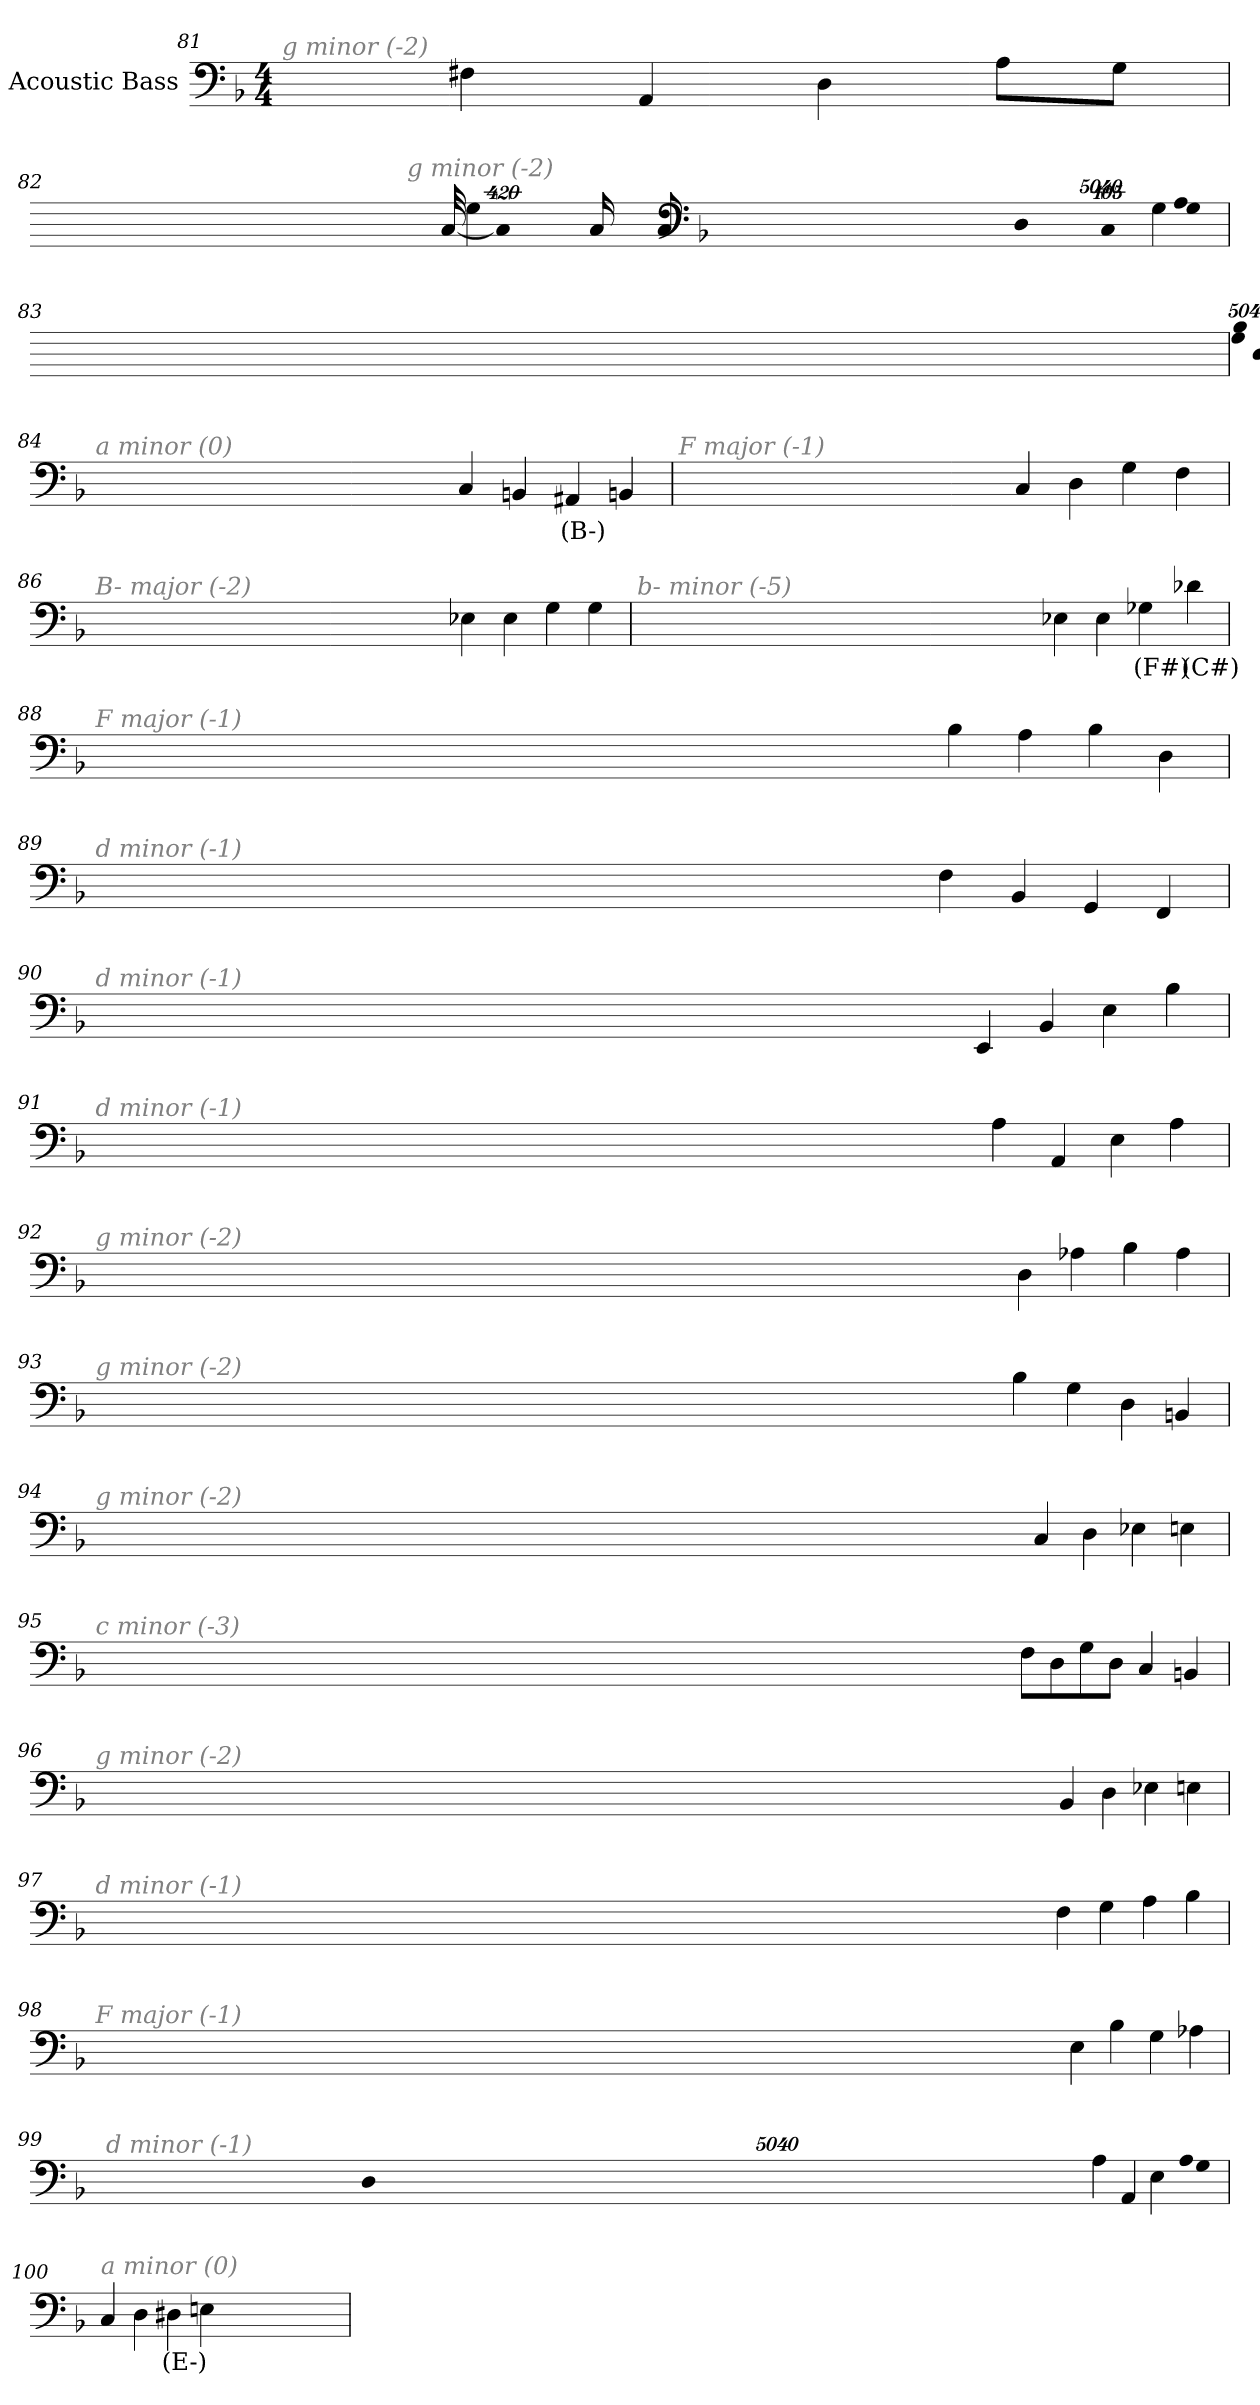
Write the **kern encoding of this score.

**kern	**text
*part1	*part1
*staff1	*staff1
*I"Acoustic Bass	*
*clefF4	*
*ITrd7c12	*
*k[b-]	*
*F:	*
*M4/4	*
=81	=81
!LO:TX:i:color=#808080:t=g minor (-2)	!
4FF#X	.
4AAA	.
4DD	.
8AAL	.
8GGJ	.
=82	=82
!LO:TX:i:color=#808080:t=g minor (-2)	!
4GG	.
!LO:N:vis=8	!
40320%3347AAL	.
!LO:N:vis=8	!
40320%3347GG	.
!LO:N:vis=8	!
40320%3347DDJ	.
!LO:N:vis=1024	!
[13440%13CC	.
8CC_	.
16CC_	.
32CC_	.
!LO:N:vis=1024%31	!
13440%407CC]	.
4GG	.
=83	=83
!LO:TX:i:color=#808080:t=g minor (-2)	!
!LO:N:vis=8	!
40320%3347BB-L	.
!LO:N:vis=8	!
40320%3347GG	.
!LO:N:vis=8	!
40320%3347DDJ	.
!LO:N:vis=1024	!
[13440%13CC	.
8CC_	.
16CC_	.
32CC_	.
!LO:N:vis=1024%31	!
13440%407CC]	.
4GG	.
!LO:N:vis=8	!
40320%3347AAL	.
!LO:N:vis=8	!
40320%3347GG	.
!LO:N:vis=8	!
40320%3347EE-XJ	.
=84	=84
!LO:TX:i:color=#808080:t=a minor (0)	!
4CC	.
4BBBn	.
4AAA#Xi	(B-)
4BBBn	.
=85	=85
!LO:TX:i:color=#808080:t=F major (-1)	!
4CC	.
4DD	.
4GG	.
4FF	.
=86	=86
!LO:TX:i:color=#808080:t=B- major (-2)	!
4EE-X	.
4EE-	.
4GG	.
4GG	.
=87	=87
!LO:TX:i:color=#808080:t=b- minor (-5)	!
4EE-X	.
4EE-	.
4GG-Xi	(F#)
4D-Xi	(C#)
=88	=88
!LO:TX:i:color=#808080:t=F major (-1)	!
4BB-	.
4AA	.
4BB-	.
4DD	.
=89	=89
!LO:TX:i:color=#808080:t=d minor (-1)	!
4FF	.
4BBB-	.
4GGG	.
4FFF	.
=90	=90
!LO:TX:i:color=#808080:t=d minor (-1)	!
4EEE	.
4BBB-	.
4EE	.
4BB-	.
=91	=91
!LO:TX:i:color=#808080:t=d minor (-1)	!
4AA	.
4AAA	.
4EE	.
4AA	.
=92	=92
!LO:TX:i:color=#808080:t=g minor (-2)	!
4DD	.
4AA-X	.
4BB-	.
4AA-	.
=93	=93
!LO:TX:i:color=#808080:t=g minor (-2)	!
4BB-	.
4GG	.
4DD	.
4BBBn	.
=94	=94
!LO:TX:i:color=#808080:t=g minor (-2)	!
4CC	.
4DD	.
4EE-X	.
4EEn	.
=95	=95
!LO:TX:i:color=#808080:t=c minor (-3)	!
8FFL	.
8DD	.
8GG	.
8DDJ	.
4CC	.
4BBBn	.
=96	=96
!LO:TX:i:color=#808080:t=g minor (-2)	!
4BBB-	.
4DD	.
4EE-X	.
4EEn	.
=97	=97
!LO:TX:i:color=#808080:t=d minor (-1)	!
4FF	.
4GG	.
4AA	.
4BB-	.
=98	=98
!LO:TX:i:color=#808080:t=F major (-1)	!
4EE	.
4BB-	.
4GG	.
4AA-X	.
=99	=99
!LO:TX:i:color=#808080:t=d minor (-1)	!
4AA	.
4AAA	.
4EE	.
!LO:N:vis=8	!
40320%3347AAL	.
!LO:N:vis=8	!
40320%3347GG	.
!LO:N:vis=8	!
40320%3347DDJ	.
=100	=100
!LO:TX:i:color=#808080:t=a minor (0)	!
4CC	.
4DD	.
4DD#Xi	(E-)
4EEn	.
=	=
*-	*-
